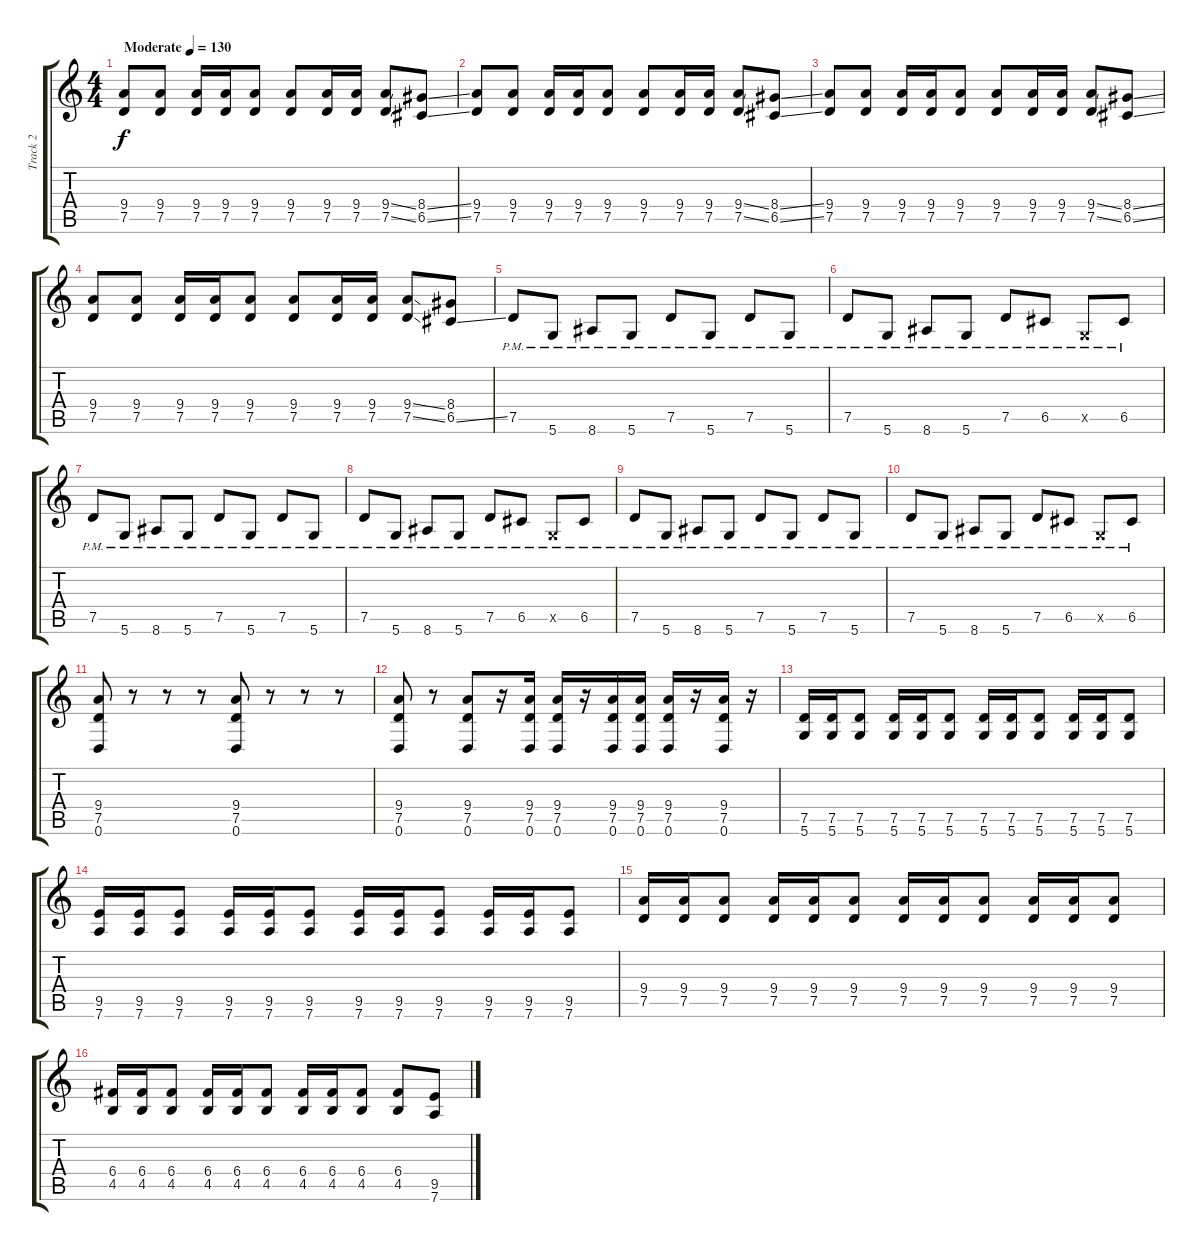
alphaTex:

\track ("Track 2" "Track 2") {instrument distortionguitar}
\staff {score tabs}
\tuning (D4 A3 F3 C3 G2 D2) {hide}
\ts (4 4)
\tempo (130 "Moderate")
\clef g2
\ks c
(9.4 7.5).8{dy f instrument distortionguitar} (9.4 7.5).8 (9.4 7.5).16 (9.4 7.5).16 (9.4 7.5).8 (9.4 7.5).8 (9.4 7.5).16 (9.4 7.5).16 (9.4{ss} 7.5{ss}).8 (8.4{ss} 6.5{ss}).8 |
(9.4 7.5).8 (9.4 7.5).8 (9.4 7.5).16 (9.4 7.5).16 (9.4 7.5).8 (9.4 7.5).8 (9.4 7.5).16 (9.4 7.5).16 (9.4{ss} 7.5{ss}).8 (8.4{ss} 6.5{ss}).8 |
(9.4 7.5).8 (9.4 7.5).8 (9.4 7.5).16 (9.4 7.5).16 (9.4 7.5).8 (9.4 7.5).8 (9.4 7.5).16 (9.4 7.5).16 (9.4{ss} 7.5{ss}).8 (8.4{ss} 6.5{ss}).8 |
(9.4 7.5).8 (9.4 7.5).8 (9.4 7.5).16 (9.4 7.5).16 (9.4 7.5).8 (9.4 7.5).8 (9.4 7.5).16 (9.4 7.5).16 (9.4{ss} 7.5{ss}).8 (8.4 6.5{ss}).8 |
7.5{pm}.8 5.6{pm}.8 8.6{pm}.8 5.6{pm}.8 7.5{pm}.8 5.6{pm}.8 7.5{pm}.8 5.6{pm}.8 |
7.5{pm}.8 5.6{pm}.8 8.6{pm}.8 5.6{pm}.8 7.5{pm}.8 6.5{pm}.8 0.5{pm x}.8 6.5{pm}.8 |
7.5{pm}.8 5.6{pm}.8 8.6{pm}.8 5.6{pm}.8 7.5{pm}.8 5.6{pm}.8 7.5{pm}.8 5.6{pm}.8 |
7.5{pm}.8 5.6{pm}.8 8.6{pm}.8 5.6{pm}.8 7.5{pm}.8 6.5{pm}.8 0.5{pm x}.8 6.5{pm}.8 |
7.5{pm}.8 5.6{pm}.8 8.6{pm}.8 5.6{pm}.8 7.5{pm}.8 5.6{pm}.8 7.5{pm}.8 5.6{pm}.8 |
7.5{pm}.8 5.6{pm}.8 8.6{pm}.8 5.6{pm}.8 7.5{pm}.8 6.5{pm}.8 0.5{pm x}.8 6.5{pm}.8 |
(9.4 7.5 0.6).8 r.8 r.8 r.8 (9.4 7.5 0.6).8 r.8 r.8 r.8 |
(9.4 7.5 0.6).8 r.8 (9.4 7.5 0.6).8 r.16 (9.4 7.5 0.6).16 (9.4 7.5 0.6).16 r.16 (9.4 7.5 0.6).16 (9.4 7.5 0.6).16 (9.4 7.5 0.6).16 r.16 (9.4 7.5 0.6).16 r.16 |
(7.5 5.6).16 (7.5 5.6).16 (7.5 5.6).8 (7.5 5.6).16 (7.5 5.6).16 (7.5 5.6).8 (7.5 5.6).16 (7.5 5.6).16 (7.5 5.6).8 (7.5 5.6).16 (7.5 5.6).16 (7.5 5.6).8 |
(9.5 7.6).16 (9.5 7.6).16 (9.5 7.6).8 (9.5 7.6).16 (9.5 7.6).16 (9.5 7.6).8 (9.5 7.6).16 (9.5 7.6).16 (9.5 7.6).8 (9.5 7.6).16 (9.5 7.6).16 (9.5 7.6).8 |
(9.4 7.5).16 (9.4 7.5).16 (9.4 7.5).8 (9.4 7.5).16 (9.4 7.5).16 (9.4 7.5).8 (9.4 7.5).16 (9.4 7.5).16 (9.4 7.5).8 (9.4 7.5).16 (9.4 7.5).16 (9.4 7.5).8 |
(6.4 4.5).16 (6.4 4.5).16 (6.4 4.5).8 (6.4 4.5).16 (6.4 4.5).16 (6.4 4.5).8 (6.4 4.5).16 (6.4 4.5).16 (6.4 4.5).8 (6.4 4.5).8 (9.5 7.6).8
